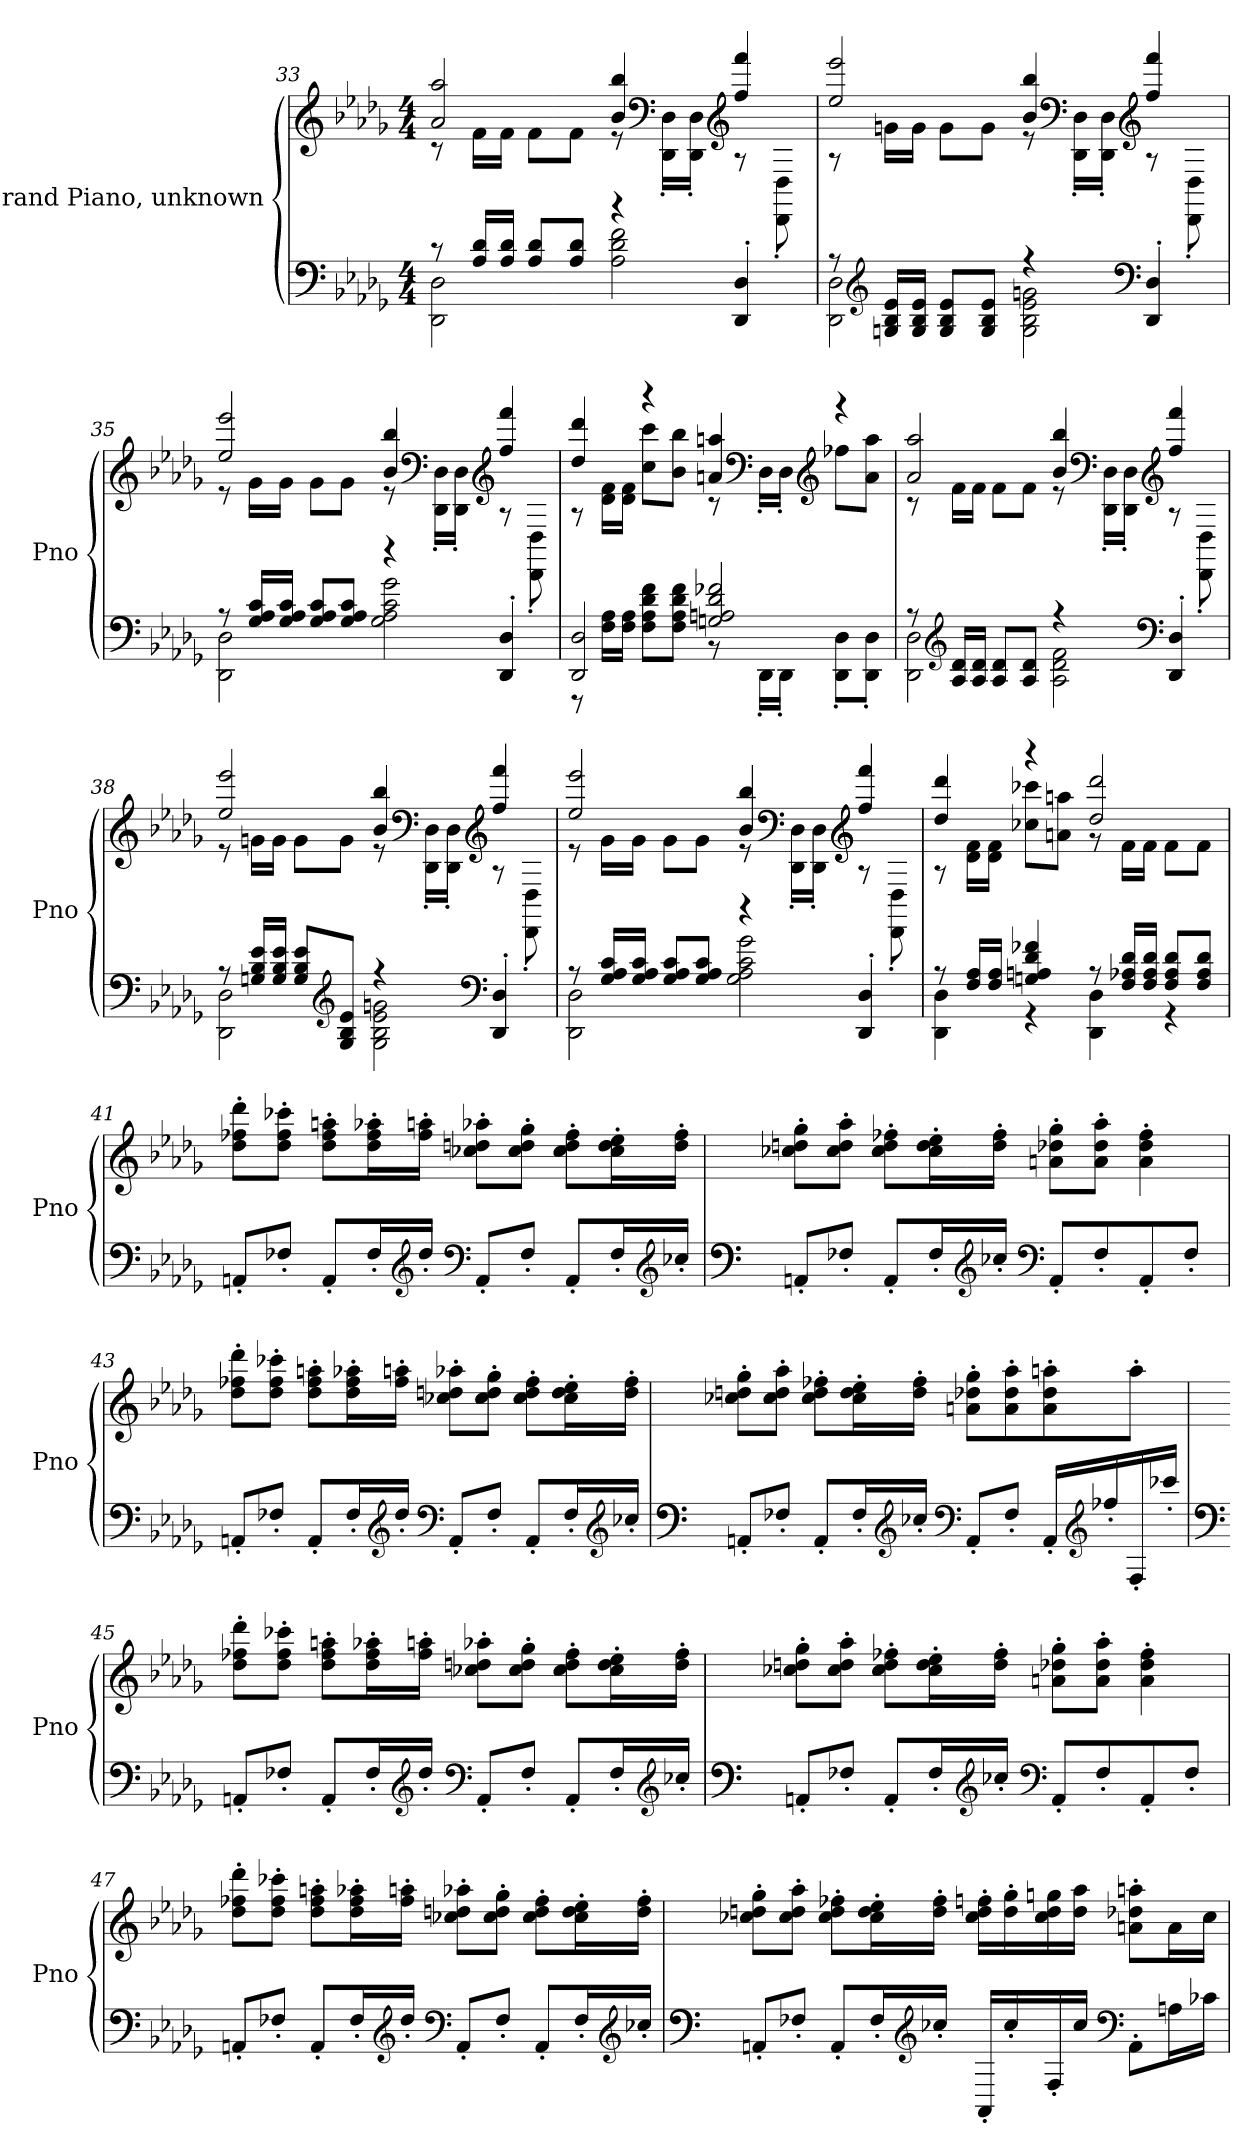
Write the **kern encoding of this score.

**kern	**kern
*part1	*part1
*staff2	*staff1
*I"Grand Piano, unknown	*
*I'Pno	*
!!LO:LB:g=z
*clefF4	*clefG2
*k[b-e-a-d-g-]	*k[b-e-a-d-g-]
*M4/4	*M4/4
=33	=33
*^	*^
8r	2DD-\ 2D-\	2a-/ 2aa-/	8r
16A-/ 16d-/LL	.	.	16f\LL
16A-/ 16d-/JJ	.	.	16f\JJ
8A-/ 8d-/L	.	.	8f\L
8A-/ 8d-/J	.	.	8f\J
4r	2A-\ 2d-\ 2f\	4b-/ 4bb-/	8r
*	*	*clefF4	*
.	.	.	16DD-\' 16D-\'LL
.	.	.	16DD-\' 16D-\'JJ
*	*	*clefG2	*
4DD-/' 4D-/'	.	4ff/ 4fff/	8r
.	.	.	8DD-\' 8D-\'
=34	=34	=34	=34
8r	2DD-\ 2D-\	2ee-/ 2eee-/	8r
*clefG2	*	*	*
16Gn/ 16B-/ 16e-/LL	.	.	16gn\LL
16G/ 16B-/ 16e-/JJ	.	.	16g\JJ
8G/ 8B-/ 8e-/L	.	.	8g\L
8G/ 8B-/ 8e-/J	.	.	8g\J
4r	2G\ 2B-\ 2e-\ 2gn\	4b-/ 4bb-/	8r
*	*	*clefF4	*
.	.	.	16DD-\' 16D-\'LL
.	.	.	16DD-\' 16D-\'JJ
*clefF4	*	*clefG2	*
4DD-/' 4D-/'	.	4ff/ 4fff/	8r
.	.	.	8DD-\' 8D-\'
!!LO:PB:g=z	!!
=35	=35	=35	=35
8r	2DD-\ 2D-\	2ee-/ 2eee-/	8r
16G-/ 16A-/ 16c/LL	.	.	16g-\LL
16G-/ 16A-/ 16c/JJ	.	.	16g-\JJ
8G-/ 8A-/ 8c/L	.	.	8g-\L
8G-/ 8A-/ 8c/J	.	.	8g-\J
4r	2G-\ 2A-\ 2c\ 2g-\	4b-/ 4bb-/	8r
*	*	*clefF4	*
.	.	.	16DD-\' 16D-\'LL
.	.	.	16DD-\' 16D-\'JJ
*	*	*clefG2	*
4DD-/' 4D-/'	.	4ff/ 4fff/	8r
.	.	.	8DD-\' 8D-\'
=36	=36	=36	=36
2DD-/ 2D-/	8r	4dd-/ 4ddd-/	8r
.	16F\ 16A-\LL	.	16d-\ 16f\LL
.	16F\ 16A-\JJ	.	16d-\ 16f\JJ
.	8F\ 8A-\ 8d-\ 8f\L	4r	8cc\ 8ccc\L
.	8F\ 8A-\ 8d-\ 8f\J	.	8b-\ 8bb-\J
2Gn/ 2An/ 2d-/ 2f-X/	8r	4an/ 4aan/	8r
*	*	*clefF4	*
.	16DD-'\LL	.	16D-'\LL
.	16DD-'\JJ	.	16D-'\JJ
*	*	*clefG2	*
.	8DD-\' 8D-\'L	4r	8ff-X\L
.	8DD-\' 8D-\'J	.	8a\ 8aa\J
!!LO:LB:g=z	!!
=37	=37	=37	=37
8r	2DD-\ 2D-\	2a-/ 2aa-/	8r
*clefG2	*	*	*
16A-/ 16d-/LL	.	.	16f\LL
16A-/ 16d-/JJ	.	.	16f\JJ
8A-/ 8d-/L	.	.	8f\L
8A-/ 8d-/J	.	.	8f\J
4r	2A-\ 2d-\ 2f\	4b-/ 4bb-/	8r
*	*	*clefF4	*
.	.	.	16DD-\' 16D-\'LL
.	.	.	16DD-\' 16D-\'JJ
*clefF4	*	*clefG2	*
4DD-/' 4D-/'	.	4ff/ 4fff/	8r
.	.	.	8DD-\' 8D-\'
=38	=38	=38	=38
8r	2DD-\ 2D-\	2ee-/ 2eee-/	8r
16Gn/ 16B-/ 16e-/LL	.	.	16gn\LL
16G/ 16B-/ 16e-/JJ	.	.	16g\JJ
8G/ 8B-/ 8e-/L	.	.	8g\L
*clefG2	*	*	*
8G/ 8B-/ 8e-/J	.	.	8g\J
4r	2G\ 2B-\ 2e-\ 2gn\	4b-/ 4bb-/	8r
*	*	*clefF4	*
.	.	.	16DD-\' 16D-\'LL
.	.	.	16DD-\' 16D-\'JJ
*clefF4	*	*clefG2	*
4DD-/' 4D-/'	.	4ff/ 4fff/	8r
.	.	.	8DD-\' 8D-\'
!!LO:LB:g=z	!!
=39	=39	=39	=39
8r	2DD-\ 2D-\	2ee-/ 2eee-/	8r
16G-/ 16A-/ 16c/LL	.	.	16g-\LL
16G-/ 16A-/ 16c/JJ	.	.	16g-\JJ
8G-/ 8A-/ 8c/L	.	.	8g-\L
8G-/ 8A-/ 8c/J	.	.	8g-\J
4r	2G-\ 2A-\ 2c\ 2g-\	4b-/ 4bb-/	8r
*	*	*clefF4	*
.	.	.	16DD-\' 16D-\'LL
.	.	.	16DD-\' 16D-\'JJ
*	*	*clefG2	*
4DD-/' 4D-/'	.	4ff/ 4fff/	8r
.	.	.	8DD-\' 8D-\'
=40	=40	=40	=40
8r	4DD-\ 4D-\	4dd-/ 4ddd-/	8r
16F/ 16A-/LL	.	.	16d-\ 16f\LL
16F/ 16A-/JJ	.	.	16d-\ 16f\JJ
4Gn/ 4An/ 4d-/ 4f-X/	4r	4r	8cc-X\ 8ccc-X\L
.	.	.	8an\ 8aan\J
8r	4DD-\ 4D-\	2dd-/ 2ddd-/	8r
16F/ 16A-X/ 16d-/LL	.	.	16f\LL
16F/ 16A-/ 16d-/JJ	.	.	16f\JJ
8F/ 8A-/ 8d-/L	4r	.	8f\L
8F/ 8A-/ 8d-/J	.	.	8f\J
*v	*v	*	*
*	*v	*v
!!LO:LB:g=z
=41	=41
8AAn'/L	8dd-\' 8ff-X\' 8ddd-\'L
8F-X'/J	8dd-\' 8ff-\' 8ccc-X\'J
8AA'/L	8dd-\' 8ff-\' 8aan\'L
16F-'/L	16dd-\' 16ff-\' 16aa-X\'L
*clefG2	*
16dd-'/JJ	16ff-\' 16aan\'JJ
*clefF4	*
8AA'/L	8cc-X\' 8ddn\' 8aa-X\'L
8F-'/J	8cc-\' 8dd\' 8gg-\'J
8AA'/L	8cc-\' 8dd\' 8ff-\'L
16F-'/L	16cc-\' 16dd\' 16ee-\'L
*clefG2	*
16cc-X'/JJ	16dd\' 16ff-\'JJ
=42	=42
*clefF4	*
8AAn'/L	8cc-X\' 8ddn\' 8gg-\'L
8F-X'/J	8cc-\' 8dd\' 8aa-\'J
8AA'/L	8cc-\' 8dd\' 8ff-X\'L
16F-'/L	16cc-\' 16dd\' 16ee-\'L
*clefG2	*
16cc-X'/JJ	16dd\' 16ff-\'JJ
*clefF4	*
8AA'/L	8an\' 8dd-X\' 8gg-\'L
8F-'/	8a\' 8dd-\' 8aa-\'J
8AA'/	4a\' 4dd-\' 4ff-\'
8F-'/J	.
!!LO:LB:g=z
=43	=43
8AAn'/L	8dd-\' 8ff-X\' 8ddd-\'L
8F-X'/J	8dd-\' 8ff-\' 8ccc-X\'J
8AA'/L	8dd-\' 8ff-\' 8aan\'L
16F-'/L	16dd-\' 16ff-\' 16aa-X\'L
*clefG2	*
16dd-'/JJ	16ff-\' 16aan\'JJ
*clefF4	*
8AA'/L	8cc-X\' 8ddn\' 8aa-X\'L
8F-'/J	8cc-\' 8dd\' 8gg-\'J
8AA'/L	8cc-\' 8dd\' 8ff-\'L
16F-'/L	16cc-\' 16dd\' 16ee-\'L
*clefG2	*
16cc-X'/JJ	16dd\' 16ff-\'JJ
=44	=44
*clefF4	*
8AAn'/L	8cc-X\' 8ddn\' 8gg-\'L
8F-X'/J	8cc-\' 8dd\' 8aa-\'J
8AA'/L	8cc-\' 8dd\' 8ff-X\'L
16F-'/L	16cc-\' 16dd\' 16ee-\'L
*clefG2	*
16cc-X'/JJ	16dd\' 16ff-\'JJ
*clefF4	*
8AA'/L	8an\' 8dd-X\' 8gg-\'L
8F-'/J	8a\' 8dd-\' 8aa-\'
16AA'/LL	8a\' 8dd-\' 8aan\'
*clefG2	*
16ff-X'/	.
16F-'/	8aa'\J
16ccc-X'/JJ	.
!!LO:PB:g=z
=45	=45
*clefF4	*
8AAn'/L	8dd-\' 8ff-X\' 8ddd-\'L
8F-X'/J	8dd-\' 8ff-\' 8ccc-X\'J
8AA'/L	8dd-\' 8ff-\' 8aan\'L
16F-'/L	16dd-\' 16ff-\' 16aa-X\'L
*clefG2	*
16dd-'/JJ	16ff-\' 16aan\'JJ
*clefF4	*
8AA'/L	8cc-X\' 8ddn\' 8aa-X\'L
8F-'/J	8cc-\' 8dd\' 8gg-\'J
8AA'/L	8cc-\' 8dd\' 8ff-\'L
16F-'/L	16cc-\' 16dd\' 16ee-\'L
*clefG2	*
16cc-X'/JJ	16dd\' 16ff-\'JJ
=46	=46
*clefF4	*
8AAn'/L	8cc-X\' 8ddn\' 8gg-\'L
8F-X'/J	8cc-\' 8dd\' 8aa-\'J
8AA'/L	8cc-\' 8dd\' 8ff-X\'L
16F-'/L	16cc-\' 16dd\' 16ee-\'L
*clefG2	*
16cc-X'/JJ	16dd\' 16ff-\'JJ
*clefF4	*
8AA'/L	8an\' 8dd-X\' 8gg-\'L
8F-'/	8a\' 8dd-\' 8aa-\'J
8AA'/	4a\' 4dd-\' 4ff-\'
8F-'/J	.
!!LO:LB:g=z
=47	=47
8AAn'/L	8dd-\' 8ff-X\' 8ddd-\'L
8F-X'/J	8dd-\' 8ff-\' 8ccc-X\'J
8AA'/L	8dd-\' 8ff-\' 8aan\'L
16F-'/L	16dd-\' 16ff-\' 16aa-X\'L
*clefG2	*
16dd-'/JJ	16ff-\' 16aan\'JJ
*clefF4	*
8AA'/L	8cc-X\' 8ddn\' 8aa-X\'L
8F-'/J	8cc-\' 8dd\' 8gg-\'J
8AA'/L	8cc-\' 8dd\' 8ff-\'L
16F-'/L	16cc-\' 16dd\' 16ee-\'L
*clefG2	*
16cc-X'/JJ	16dd\' 16ff-\'JJ
!!LO:LB:g=z
=48	=48
*clefF4	*
8AAn'/L	8cc-X\' 8ddn\' 8gg-\'L
8F-X'/J	8cc-\' 8dd\' 8aa-\'J
8AA'/L	8cc-\' 8dd\' 8ff-X\'L
16F-'/L	16cc-\' 16dd\' 16ee-\'L
*clefG2	*
16cc-X'/JJ	16dd\' 16ff-\'JJ
16AA'/LL	16cc-\' 16dd\' 16ffn\'LL
16cc-'/	16dd\' 16gg-\'
16F-'/	16cc-\ 16dd\ 16ggn\
16cc-/JJ	16dd\ 16aa-\JJ
*clefF4	*
8AA'\L	8an\' 8dd-X\' 8aan\'L
16An\L	16a\L
16c-X\JJ	16cc-\JJ
=	=
*-	*-
